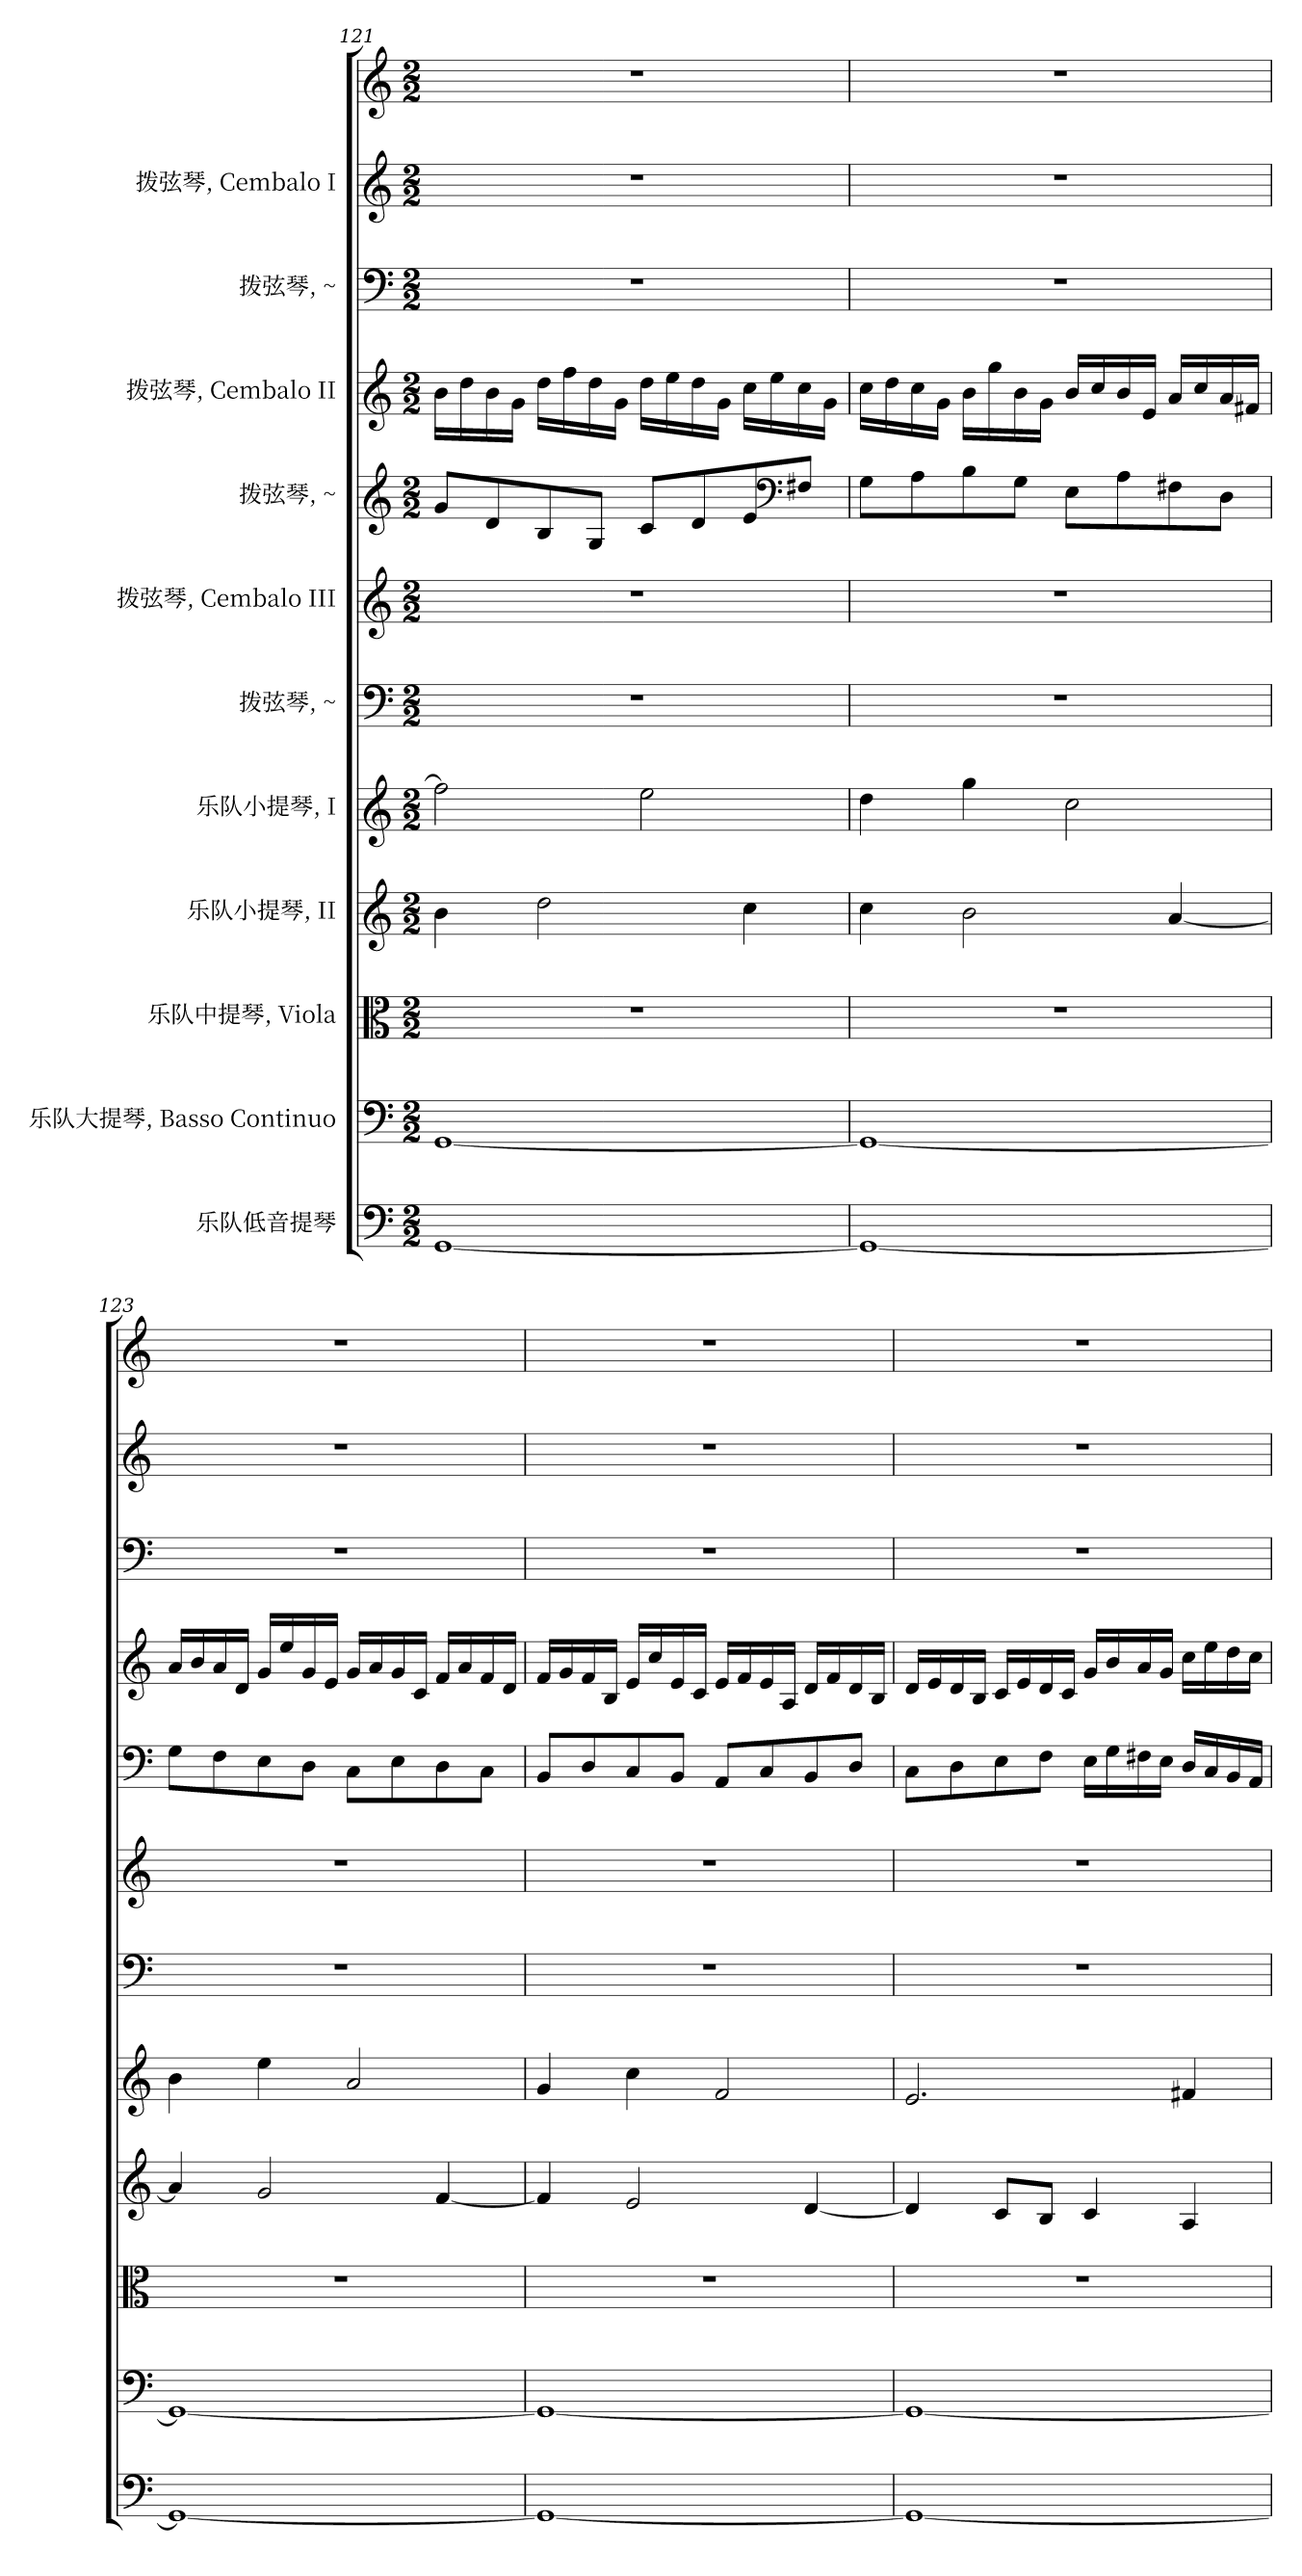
**kern	**kern	**kern	**kern	**kern	**kern	**kern	**kern	**kern	**kern	**kern	**kern
*part11	*part10	*part9	*part8	*part7	*part6	*part5	*part4	*part3	*part2	*part1	*part1
*staff12	*staff11	*staff10	*staff9	*staff8	*staff7	*staff6	*staff5	*staff4	*staff3	*staff2	*staff1
*I"乐队低音提琴	*I"乐队大提琴, Basso Continuo	*I"乐队中提琴, Viola	*I"乐队小提琴, II	*I"乐队小提琴, I	*I"拨弦琴, ~	*I"拨弦琴, Cembalo III	*I"拨弦琴, ~	*I"拨弦琴, Cembalo II	*I"拨弦琴, ~	*I"拨弦琴, Cembalo I	*
*clefF4	*clefF4	*clefC3	*clefG2	*clefG2	*clefF4	*clefG2	*clefG2	*clefG2	*clefF4	*clefG2	*clefG2
*ITrd7c12	*	*	*	*	*	*	*	*	*	*	*
*k[]	*k[]	*k[]	*k[]	*k[]	*k[]	*k[]	*k[]	*k[]	*k[]	*k[]	*k[]
*M2/2	*M2/2	*M2/2	*M2/2	*M2/2	*M2/2	*M2/2	*M2/2	*M2/2	*M2/2	*M2/2	*M2/2
=121	=121	=121	=121	=121	=121	=121	=121	=121	=121	=121	=121
[1GGG	[1GG	1r	4b\	2ff\]	1r	1r	8g/L	16b\LL	1r	1r	1r
.	.	.	.	.	.	.	.	16dd\	.	.	.
.	.	.	.	.	.	.	8d/	16b\	.	.	.
.	.	.	.	.	.	.	.	16g\JJ	.	.	.
.	.	.	2dd\	.	.	.	8B/	16dd\LL	.	.	.
.	.	.	.	.	.	.	.	16ff\	.	.	.
.	.	.	.	.	.	.	8G/J	16dd\	.	.	.
.	.	.	.	.	.	.	.	16g\JJ	.	.	.
.	.	.	.	2ee\	.	.	8c/L	16dd\LL	.	.	.
.	.	.	.	.	.	.	.	16ee\	.	.	.
.	.	.	.	.	.	.	8d/	16dd\	.	.	.
.	.	.	.	.	.	.	.	16g\JJ	.	.	.
.	.	.	4cc\	.	.	.	8e/	16cc\LL	.	.	.
.	.	.	.	.	.	.	.	16ee\	.	.	.
*	*	*	*	*	*	*	*clefF4	*	*	*	*
.	.	.	.	.	.	.	8F#X/J	16cc\	.	.	.
.	.	.	.	.	.	.	.	16g\JJ	.	.	.
!!LO:PB:g=z
=122	=122	=122	=122	=122	=122	=122	=122	=122	=122	=122	=122
1GGG_	1GG_	1r	4cc\	4dd\	1r	1r	8G\L	16cc\LL	1r	1r	1r
.	.	.	.	.	.	.	.	16dd\	.	.	.
.	.	.	.	.	.	.	8A\	16cc\	.	.	.
.	.	.	.	.	.	.	.	16g\JJ	.	.	.
.	.	.	2b\	4gg\	.	.	8B\	16b\LL	.	.	.
.	.	.	.	.	.	.	.	16gg\	.	.	.
.	.	.	.	.	.	.	8G\J	16b\	.	.	.
.	.	.	.	.	.	.	.	16g\JJ	.	.	.
.	.	.	.	2cc\	.	.	8E\L	16b/LL	.	.	.
.	.	.	.	.	.	.	.	16cc/	.	.	.
.	.	.	.	.	.	.	8A\	16b/	.	.	.
.	.	.	.	.	.	.	.	16e/JJ	.	.	.
.	.	.	[4a/	.	.	.	8F#X\	16a/LL	.	.	.
.	.	.	.	.	.	.	.	16cc/	.	.	.
.	.	.	.	.	.	.	8D\J	16a/	.	.	.
.	.	.	.	.	.	.	.	16f#X/JJ	.	.	.
=123	=123	=123	=123	=123	=123	=123	=123	=123	=123	=123	=123
1GGG_	1GG_	1r	4a/]	4b\	1r	1r	8G\L	16a/LL	1r	1r	1r
.	.	.	.	.	.	.	.	16b/	.	.	.
.	.	.	.	.	.	.	8F\	16a/	.	.	.
.	.	.	.	.	.	.	.	16d/JJ	.	.	.
.	.	.	2g/	4ee\	.	.	8E\	16g/LL	.	.	.
.	.	.	.	.	.	.	.	16ee/	.	.	.
.	.	.	.	.	.	.	8D\J	16g/	.	.	.
.	.	.	.	.	.	.	.	16e/JJ	.	.	.
.	.	.	.	2a/	.	.	8C\L	16g/LL	.	.	.
.	.	.	.	.	.	.	.	16a/	.	.	.
.	.	.	.	.	.	.	8E\	16g/	.	.	.
.	.	.	.	.	.	.	.	16c/JJ	.	.	.
.	.	.	[4f/	.	.	.	8D\	16f/LL	.	.	.
.	.	.	.	.	.	.	.	16a/	.	.	.
.	.	.	.	.	.	.	8C\J	16f/	.	.	.
.	.	.	.	.	.	.	.	16d/JJ	.	.	.
!!LO:PB:g=z
=124	=124	=124	=124	=124	=124	=124	=124	=124	=124	=124	=124
1GGG_	1GG_	1r	4f/]	4g/	1r	1r	8BB/L	16f/LL	1r	1r	1r
.	.	.	.	.	.	.	.	16g/	.	.	.
.	.	.	.	.	.	.	8D/	16f/	.	.	.
.	.	.	.	.	.	.	.	16B/JJ	.	.	.
.	.	.	2e/	4cc\	.	.	8C/	16e/LL	.	.	.
.	.	.	.	.	.	.	.	16cc/	.	.	.
.	.	.	.	.	.	.	8BB/J	16e/	.	.	.
.	.	.	.	.	.	.	.	16c/JJ	.	.	.
.	.	.	.	2f/	.	.	8AA/L	16e/LL	.	.	.
.	.	.	.	.	.	.	.	16f/	.	.	.
.	.	.	.	.	.	.	8C/	16e/	.	.	.
.	.	.	.	.	.	.	.	16A/JJ	.	.	.
.	.	.	[4d/	.	.	.	8BB/	16d/LL	.	.	.
.	.	.	.	.	.	.	.	16f/	.	.	.
.	.	.	.	.	.	.	8D/J	16d/	.	.	.
.	.	.	.	.	.	.	.	16B/JJ	.	.	.
=125	=125	=125	=125	=125	=125	=125	=125	=125	=125	=125	=125
1GGG_	1GG_	1r	4d/]	2.e/	1r	1r	8C\L	16d/LL	1r	1r	1r
.	.	.	.	.	.	.	.	16e/	.	.	.
.	.	.	.	.	.	.	8D\	16d/	.	.	.
.	.	.	.	.	.	.	.	16B/JJ	.	.	.
.	.	.	8c/L	.	.	.	8E\	16c/LL	.	.	.
.	.	.	.	.	.	.	.	16e/	.	.	.
.	.	.	8B/J	.	.	.	8F\J	16d/	.	.	.
.	.	.	.	.	.	.	.	16c/JJ	.	.	.
.	.	.	4c/	.	.	.	16E\LL	16g/LL	.	.	.
.	.	.	.	.	.	.	16G\	16b/	.	.	.
.	.	.	.	.	.	.	16F#X\	16a/	.	.	.
.	.	.	.	.	.	.	16E\JJ	16g/JJ	.	.	.
.	.	.	4A/	4f#X/	.	.	16D/LL	16cc\LL	.	.	.
.	.	.	.	.	.	.	16C/	16ee\	.	.	.
.	.	.	.	.	.	.	16BB/	16dd\	.	.	.
.	.	.	.	.	.	.	16AA/JJ	16cc\JJ	.	.	.
=	=	=	=	=	=	=	=	=	=	=	=
*-	*-	*-	*-	*-	*-	*-	*-	*-	*-	*-	*-
